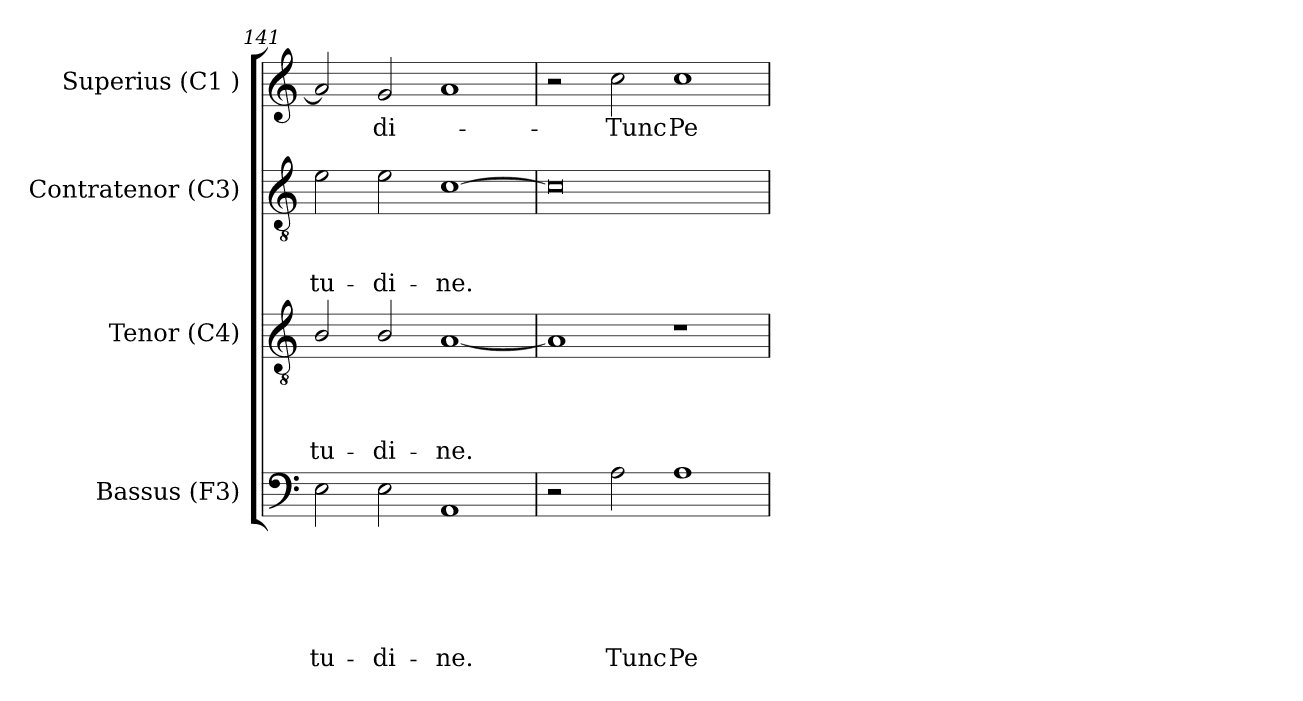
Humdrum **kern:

**kern	**text	**text	**text	**text	**text	**text	**kern	**text	**text	**text	**text	**kern	**text	**text	**text	**kern	**text
*part4	*part4	*part4	*part4	*part4	*part4	*part4	*part3	*part3	*part3	*part3	*part3	*part2	*part2	*part2	*part2	*part1	*part1
*staff4	*staff4	*staff4	*staff4	*staff4	*staff4	*staff4	*staff3	*staff3	*staff3	*staff3	*staff3	*staff2	*staff2	*staff2	*staff2	*staff1	*staff1
*I"Bassus (F3)	*	*	*	*	*	*	*I"Tenor (C4)	*	*	*	*	*I"Contratenor (C3)	*	*	*	*I"Superius (C1 )	*
*I'Bass.	*	*	*	*	*	*	*I'T.	*	*	*	*	*I'C.	*	*	*	*I'S.	*
*clefF4	*	*	*	*	*	*	*clefGv2	*	*	*	*	*clefGv2	*	*	*	*clefG2	*
*k[]	*	*	*	*	*	*	*k[]	*	*	*	*	*k[]	*	*	*	*k[]	*
*C:	*	*	*	*	*	*	*C:	*	*	*	*	*C:	*	*	*	*C:	*
=141	=141	=141	=141	=141	=141	=141	=141	=141	=141	=141	=141	=141	=141	=141	=141	=141	=141
!	!	!	!	!	!	!LO:LY:b	!	!	!	!	!LO:LY:b	!	!	!	!LO:LY:b	!	!
2E\	.	.	.	.	.	-tu-	2B/	.	.	.	-tu-	2e\	.	.	-tu-	2a/]	.
!	!	!	!	!	!	!LO:LY:b	!	!	!	!	!LO:LY:b	!	!	!	!LO:LY:b	!	!LO:LY:b
2E\	.	.	.	.	.	-di-	2B/	.	.	.	-di-	2e\	.	.	-di-	2g/	-di-
!	!	!	!	!	!	!LO:LY:b	!	!	!	!	!LO:LY:b	!	!	!	!LO:LY:b	!	!
1AA	.	.	.	.	.	-ne.	[<1A	.	.	.	-ne.	[>1c	.	.	-ne.	1a	.
=142	=142	=142	=142	=142	=142	=142	=142	=142	=142	=142	=142	=142	=142	=142	=142	=142	=142
2r	.	.	.	.	.	.	1A]	.	.	.	.	0c]	.	.	.	2r	.
!	!	!	!	!	!	!LO:LY:b	!	!	!	!	!	!	!	!	!	!	!LO:LY:b
2A\	.	.	.	.	.	Tunc	.	.	.	.	.	.	.	.	.	2cc\	Tunc
!	!	!	!	!	!	!LO:LY:b	!	!	!	!	!	!	!	!	!	!	!LO:LY:b
1A	.	.	.	.	.	Pe-	1r	.	.	.	.	.	.	.	.	1cc	Pe-
=	=	=	=	=	=	=	=	=	=	=	=	=	=	=	=	=	=
*-	*-	*-	*-	*-	*-	*-	*-	*-	*-	*-	*-	*-	*-	*-	*-	*-	*-
